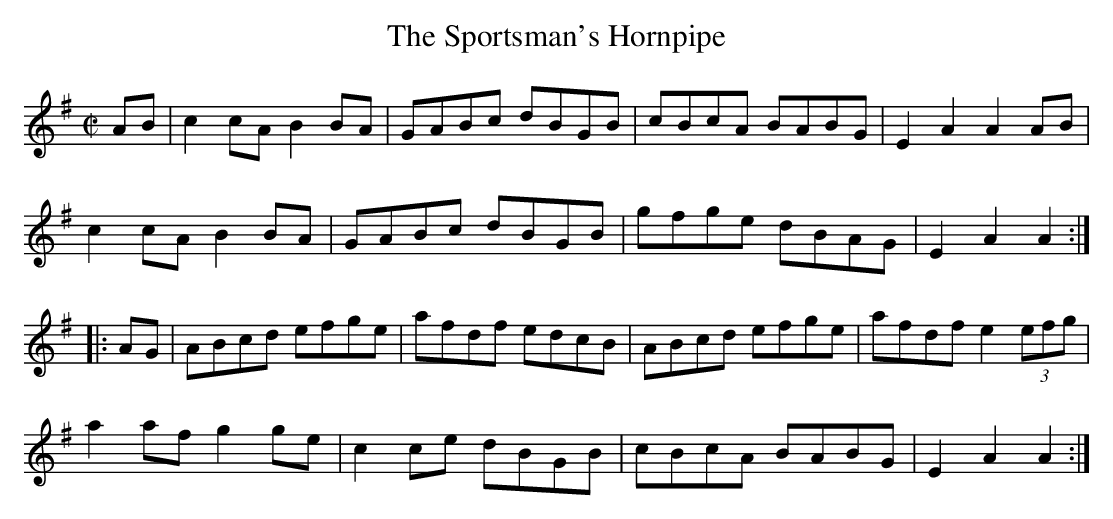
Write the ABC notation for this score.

X:1
T:Sportsman's Hornpipe, The
M:C|
L:1/8
K:Ador
AB | c2cA B2BA | GABc dBGB | cBcA BABG | E2A2 A2AB |
c2cA B2BA | GABc dBGB | gfge dBAG | E2A2 A2 :|
|: AG | ABcd efge | afdf edcB | ABcd efge | afdf e2 (3efg |
a2af g2ge | c2ce dBGB | cBcA BABG | E2A2 A2 :|
